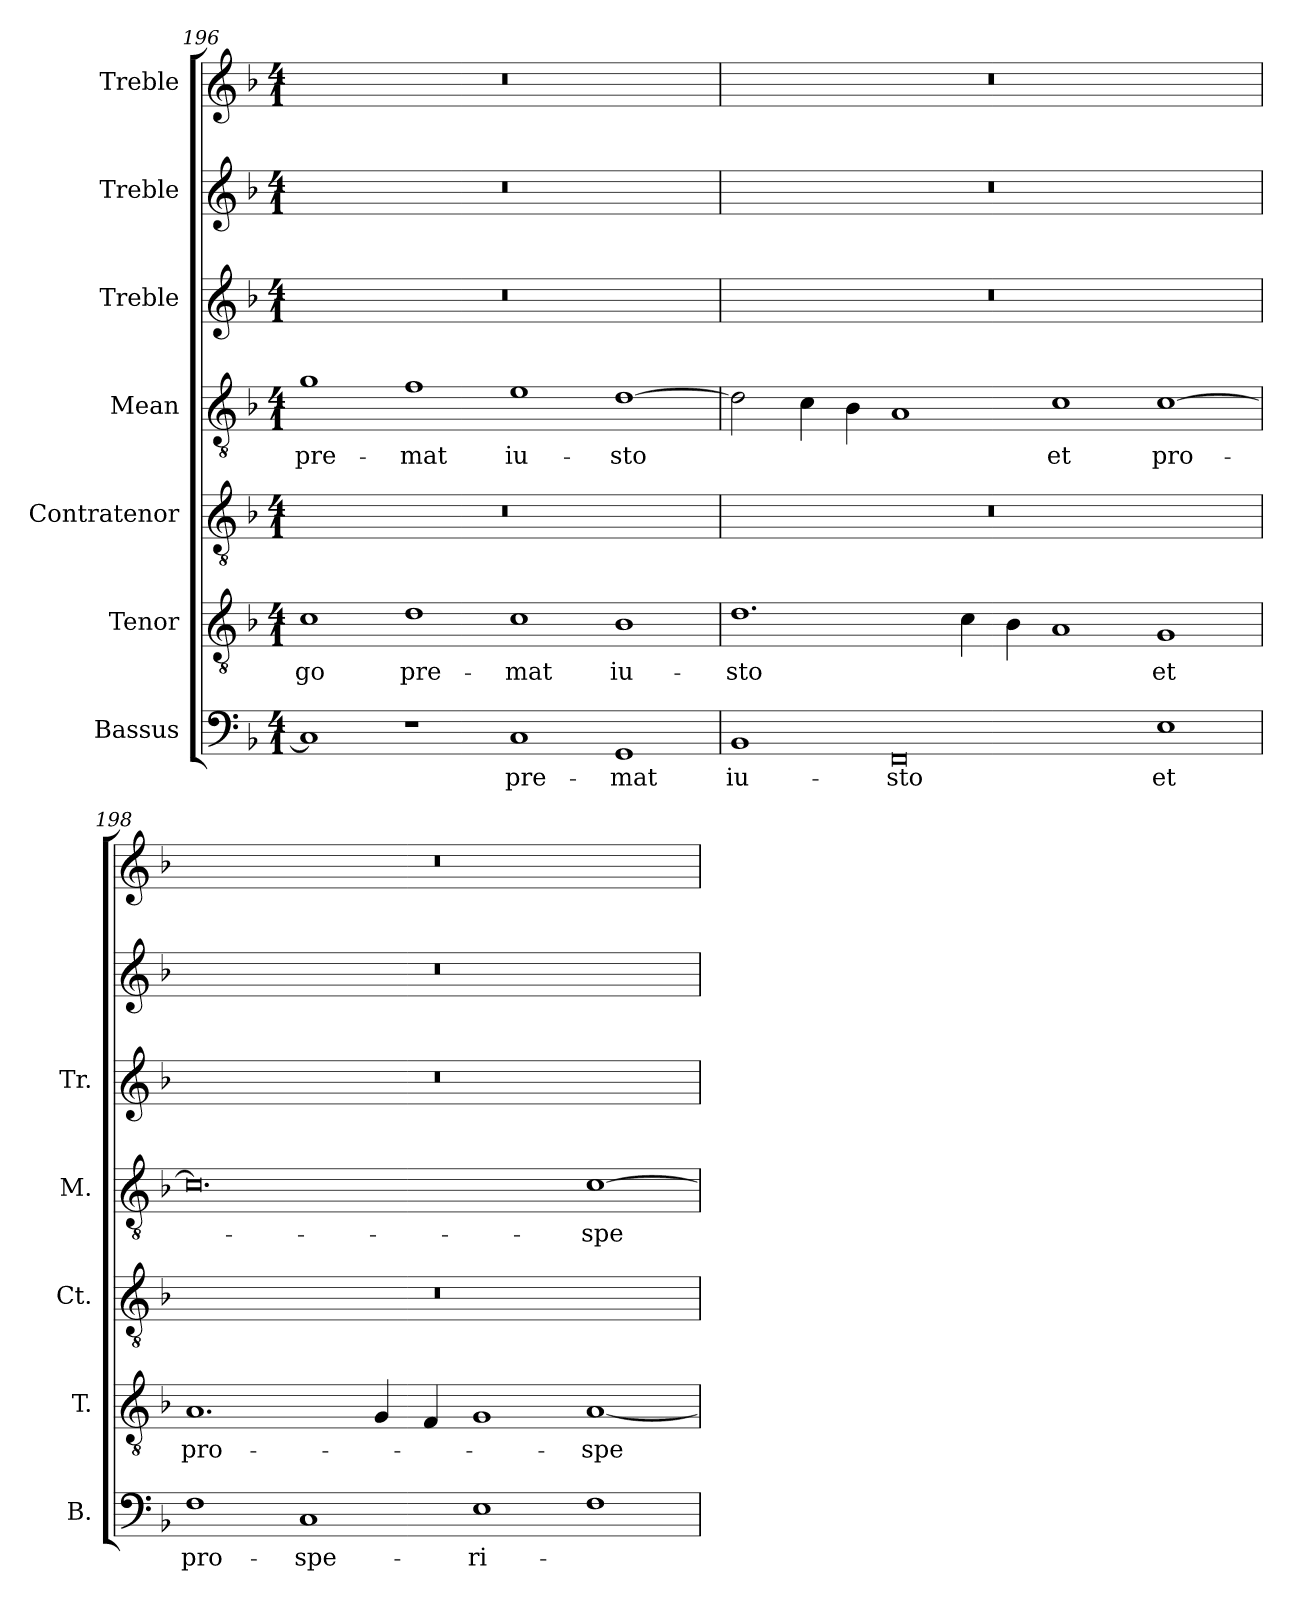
**kern	**text	**kern	**text	**kern	**kern	**text	**kern	**kern	**kern
*part7	*part7	*part6	*part6	*part5	*part4	*part4	*part3	*part2	*part1
*staff7	*staff7	*staff6	*staff6	*staff5	*staff4	*staff4	*staff3	*staff2	*staff1
*I"Bassus	*	*I"Tenor	*	*I"Contratenor	*I"Mean	*	*I"Treble	*I"Treble	*I"Treble
*I'B.	*	*I'T.	*	*I'Ct.	*I'M.	*	*I'Tr.	*	*
*clefF4	*	*clefGv2	*	*clefGv2	*clefGv2	*	*clefG2	*clefG2	*clefG2
*	*	*ITrd7c12	*	*ITrd7c12	*ITrd7c12	*	*	*	*
*k[b-]	*	*k[b-]	*	*k[b-]	*k[b-]	*	*k[b-]	*k[b-]	*k[b-]
*F:	*	*F:	*	*F:	*F:	*	*F:	*F:	*F:
*M4/1	*	*M4/1	*	*M4/1	*M4/1	*	*M4/1	*M4/1	*M4/1
=196	=196	=196	=196	=196	=196	=196	=196	=196	=196
!	!	!	!LO:LY:b:color=#000000	!LO:N:vis=1	!	!	!	!	!
!	!	!	!	!	!	!LO:LY:b:color=#000000	!LO:N:vis=1	!LO:N:vis=1	!LO:N:vis=1
1Ci]	.	1Ci	-go	00r	1Gi	pre-	00r	00r	00r
!	!	!	!LO:LY:b:color=#000000	!	!	!	!	!	!
!	!	!	!	!	!	!LO:LY:b:color=#000000	!	!	!
1r	.	1Di	pre-	.	1Fi	-mat	.	.	.
!	!LO:LY:b:color=#000000	!	!	!	!	!	!	!	!
!	!	!	!LO:LY:b:color=#000000	!	!	!	!	!	!
!	!	!	!	!	!	!LO:LY:b:color=#000000	!	!	!
1Ci	pre-	1Ci	-mat	.	1Ei	iu-	.	.	.
!	!LO:LY:b:color=#000000	!	!	!	!	!	!	!	!
!	!	!	!LO:LY:b:color=#000000	!	!	!	!	!	!
!	!	!	!	!	!	!LO:LY:b:color=#000000	!	!	!
1GGi	-mat	1BB-i	iu-	.	[>1Di	-sto	.	.	.
!!LO:LB:g=z
=197	=197	=197	=197	=197	=197	=197	=197	=197	=197
!	!LO:LY:b:color=#000000	!	!	!	!	!	!	!	!
!	!	!	!LO:LY:b:color=#000000	!LO:N:vis=1	!	!	!LO:N:vis=1	!LO:N:vis=1	!LO:N:vis=1
1BB-i	iu-	1.Di	-sto	00r	2Di\]	.	00r	00r	00r
.	.	.	.	.	4Ci\	.	.	.	.
.	.	.	.	.	4BB-i\	.	.	.	.
!	!LO:LY:b:color=#000000	!	!	!	!	!	!	!	!
0FFi	-sto	.	.	.	1AAi	.	.	.	.
.	.	4Ci\	.	.	.	.	.	.	.
.	.	4BB-i\	.	.	.	.	.	.	.
!	!	!	!	!	!	!LO:LY:b:color=#000000	!	!	!
.	.	1AAi	.	.	1Ci	et	.	.	.
!	!LO:LY:b:color=#000000	!	!	!	!	!	!	!	!
!	!	!	!LO:LY:b:color=#000000	!	!	!	!	!	!
!	!	!	!	!	!	!LO:LY:b:color=#000000	!	!	!
1Ei	et	1GGi	et	.	[>1Ci	pro-	.	.	.
=198	=198	=198	=198	=198	=198	=198	=198	=198	=198
!	!LO:LY:b:color=#000000	!	!	!	!	!	!	!	!
!	!	!	!LO:LY:b:color=#000000	!LO:N:vis=1	!	!	!LO:N:vis=1	!LO:N:vis=1	!LO:N:vis=1
1Fi	pro-	1.AAi	pro-	00r	0.Ci]	.	00r	00r	00r
!	!LO:LY:b:color=#000000	!	!	!	!	!	!	!	!
1Ci	-spe-	.	.	.	.	.	.	.	.
.	.	4GGi/	.	.	.	.	.	.	.
.	.	4FFi/	.	.	.	.	.	.	.
!	!LO:LY:b:color=#000000	!	!	!	!	!	!	!	!
1Ei	-ri-	1GGi	.	.	.	.	.	.	.
!	!	!	!LO:LY:b:color=#000000	!	!	!	!	!	!
!	!	!	!	!	!	!LO:LY:b:color=#000000	!	!	!
1Fi	.	[<1AAi	-spe-	.	[>1Ci	-spe-	.	.	.
=	=	=	=	=	=	=	=	=	=
*-	*-	*-	*-	*-	*-	*-	*-	*-	*-
